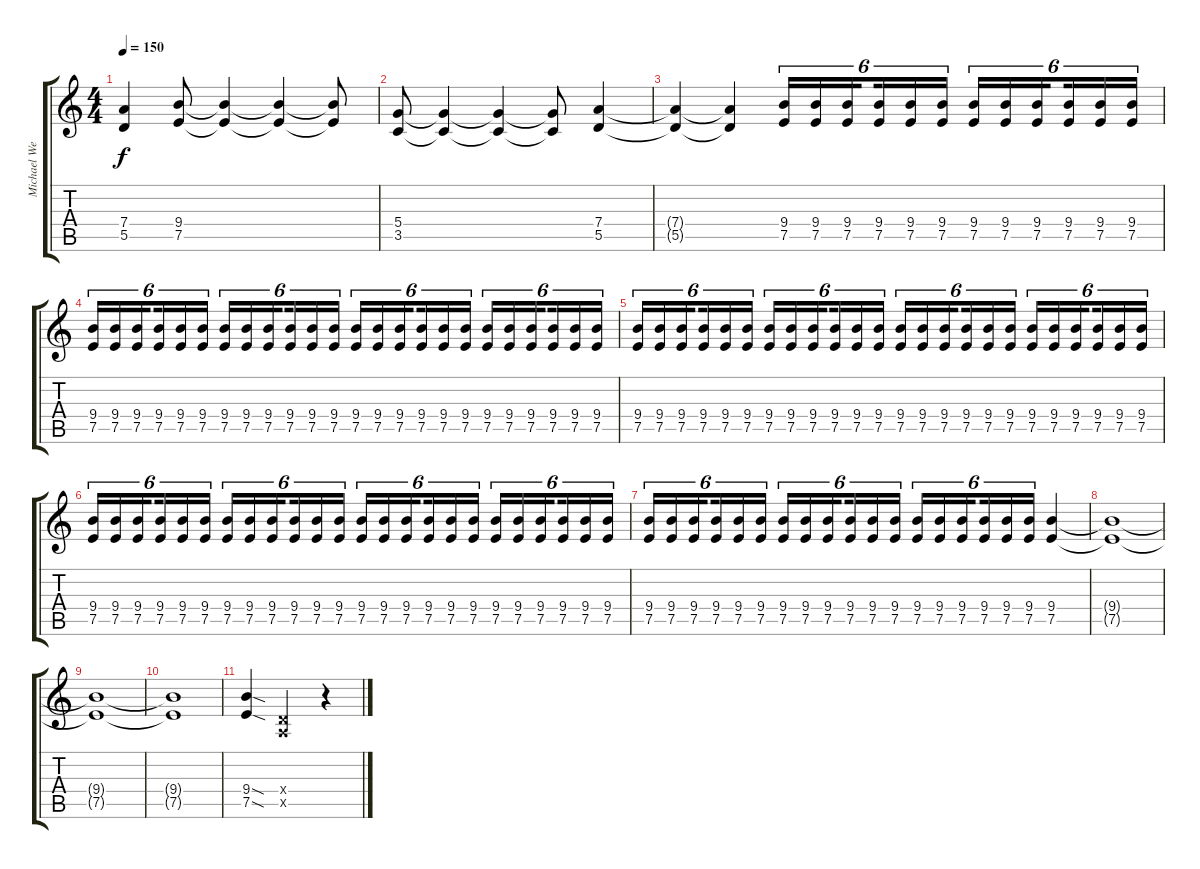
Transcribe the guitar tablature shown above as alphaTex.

\track ("Michael Weikath" "Michael We") {instrument distortionguitar}
\staff {score tabs}
\tuning (E4 B3 G3 D3 A2 E2) {hide}
\ts (4 4)
\tempo 150
\clef g2
\ks c
(7.4{t} 5.5{t}).4{dy f} (9.4 7.5).8 (9.4{t} 7.5{t}).4 (9.4{t} 7.5{t}).4 (9.4{t} 7.5{t}).8 |
(5.4 3.5).8 (5.4{t} 3.5{t}).4 (5.4{t} 3.5{t}).4 (5.4{t} 3.5{t}).8 (7.4 5.5).4 |
(7.4{t} 5.5{t}).4 (7.4{t} 5.5{t}).4 (9.4 7.5).16{tu (6 4)} (9.4 7.5).16{tu (6 4)} (9.4 7.5).16{tu (6 4) beam splitsecondary} (9.4 7.5).16{tu (6 4)} (9.4 7.5).16{tu (6 4)} (9.4 7.5).16{tu (6 4)} (9.4 7.5).16{tu (6 4)} (9.4 7.5).16{tu (6 4)} (9.4 7.5).16{tu (6 4) beam splitsecondary} (9.4 7.5).16{tu (6 4)} (9.4 7.5).16{tu (6 4)} (9.4 7.5).16{tu (6 4)} |
(9.4 7.5).16{tu (6 4)} (9.4 7.5).16{tu (6 4)} (9.4 7.5).16{tu (6 4) beam splitsecondary} (9.4 7.5).16{tu (6 4)} (9.4 7.5).16{tu (6 4)} (9.4 7.5).16{tu (6 4)} (9.4 7.5).16{tu (6 4)} (9.4 7.5).16{tu (6 4)} (9.4 7.5).16{tu (6 4) beam splitsecondary} (9.4 7.5).16{tu (6 4)} (9.4 7.5).16{tu (6 4)} (9.4 7.5).16{tu (6 4)} (9.4 7.5).16{tu (6 4)} (9.4 7.5).16{tu (6 4)} (9.4 7.5).16{tu (6 4) beam splitsecondary} (9.4 7.5).16{tu (6 4)} (9.4 7.5).16{tu (6 4)} (9.4 7.5).16{tu (6 4)} (9.4 7.5).16{tu (6 4)} (9.4 7.5).16{tu (6 4)} (9.4 7.5).16{tu (6 4) beam splitsecondary} (9.4 7.5).16{tu (6 4)} (9.4 7.5).16{tu (6 4)} (9.4 7.5).16{tu (6 4)} |
(9.4 7.5).16{tu (6 4)} (9.4 7.5).16{tu (6 4)} (9.4 7.5).16{tu (6 4) beam splitsecondary} (9.4 7.5).16{tu (6 4)} (9.4 7.5).16{tu (6 4)} (9.4 7.5).16{tu (6 4)} (9.4 7.5).16{tu (6 4)} (9.4 7.5).16{tu (6 4)} (9.4 7.5).16{tu (6 4) beam splitsecondary} (9.4 7.5).16{tu (6 4)} (9.4 7.5).16{tu (6 4)} (9.4 7.5).16{tu (6 4)} (9.4 7.5).16{tu (6 4)} (9.4 7.5).16{tu (6 4)} (9.4 7.5).16{tu (6 4) beam splitsecondary} (9.4 7.5).16{tu (6 4)} (9.4 7.5).16{tu (6 4)} (9.4 7.5).16{tu (6 4)} (9.4 7.5).16{tu (6 4)} (9.4 7.5).16{tu (6 4)} (9.4 7.5).16{tu (6 4) beam splitsecondary} (9.4 7.5).16{tu (6 4)} (9.4 7.5).16{tu (6 4)} (9.4 7.5).16{tu (6 4)} |
(9.4 7.5).16{tu (6 4)} (9.4 7.5).16{tu (6 4)} (9.4 7.5).16{tu (6 4) beam splitsecondary} (9.4 7.5).16{tu (6 4)} (9.4 7.5).16{tu (6 4)} (9.4 7.5).16{tu (6 4)} (9.4 7.5).16{tu (6 4)} (9.4 7.5).16{tu (6 4)} (9.4 7.5).16{tu (6 4) beam splitsecondary} (9.4 7.5).16{tu (6 4)} (9.4 7.5).16{tu (6 4)} (9.4 7.5).16{tu (6 4)} (9.4 7.5).16{tu (6 4)} (9.4 7.5).16{tu (6 4)} (9.4 7.5).16{tu (6 4) beam splitsecondary} (9.4 7.5).16{tu (6 4)} (9.4 7.5).16{tu (6 4)} (9.4 7.5).16{tu (6 4)} (9.4 7.5).16{tu (6 4)} (9.4 7.5).16{tu (6 4)} (9.4 7.5).16{tu (6 4) beam splitsecondary} (9.4 7.5).16{tu (6 4)} (9.4 7.5).16{tu (6 4)} (9.4 7.5).16{tu (6 4)} |
(9.4 7.5).16{tu (6 4)} (9.4 7.5).16{tu (6 4)} (9.4 7.5).16{tu (6 4) beam splitsecondary} (9.4 7.5).16{tu (6 4)} (9.4 7.5).16{tu (6 4)} (9.4 7.5).16{tu (6 4)} (9.4 7.5).16{tu (6 4)} (9.4 7.5).16{tu (6 4)} (9.4 7.5).16{tu (6 4) beam splitsecondary} (9.4 7.5).16{tu (6 4)} (9.4 7.5).16{tu (6 4)} (9.4 7.5).16{tu (6 4)} (9.4 7.5).16{tu (6 4)} (9.4 7.5).16{tu (6 4)} (9.4 7.5).16{tu (6 4) beam splitsecondary} (9.4 7.5).16{tu (6 4)} (9.4 7.5).16{tu (6 4)} (9.4 7.5).16{tu (6 4)} (9.4 7.5).4 |
(9.4{t} 7.5{t}).1 |
(9.4{t} 7.5{t}).1 |
(9.4{t} 7.5{t}).1 |
(9.4{sod} 7.5{sod}).4 (0.4{x} 0.5{x}).2 r.4
